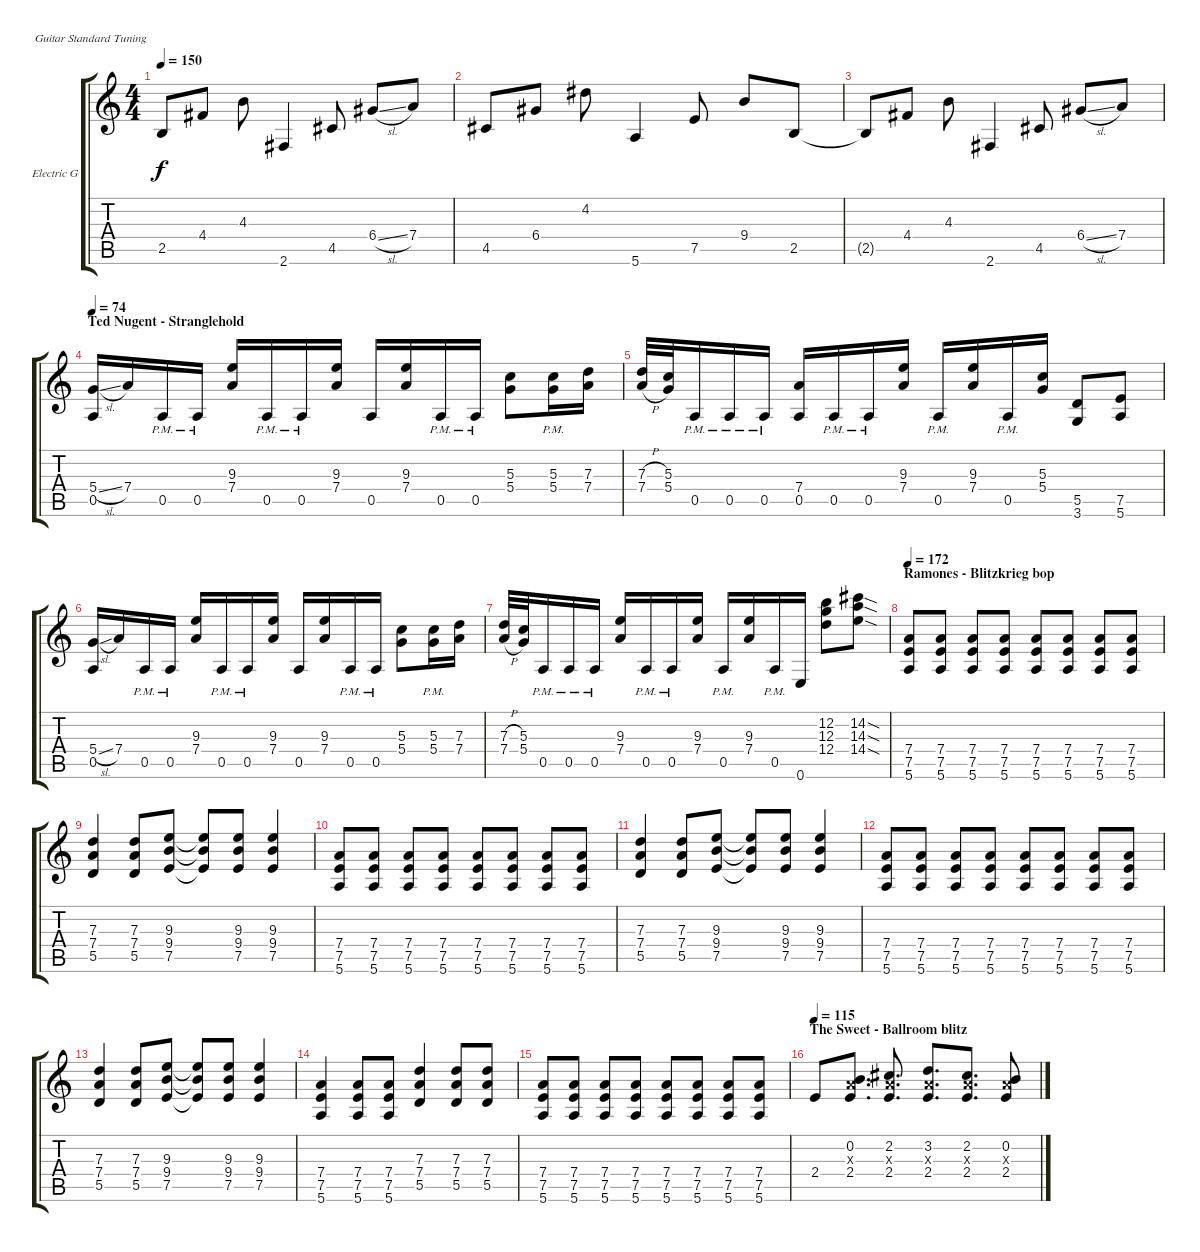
\defaultSystemsLayout 4
\bracketExtendMode groupsimilarinstruments
\firstSystemTrackNameOrientation horizontal
\otherSystemsTrackNameOrientation horizontal
\track ("Electric Guitar" "Electric G") {instrument electricguitarclean}
\staff {score tabs}
\tuning (E4 B3 G3 D3 A2 E2)
\ts (4 4)
\tempo 150
\clef g2
\ks c
2.5{t}.8{dy f} 4.4.8 4.3.8 2.6.4 4.5.8 6.4{sl}.8 7.4.8 |
4.5.8 6.4.8 4.2.8 5.6.4 7.5.8 9.4.8 2.5.8 |
2.5{t}.8 4.4.8 4.3.8 2.6.4 4.5.8 6.4{sl}.8 7.4.8 |
\section ("" "Ted Nugent - Stranglehold")
\tempo 74
(5.4{sl} 0.5).16 7.4.16 0.5{pm}.16 0.5{pm}.16 (9.3 7.4).16 0.5{pm}.16 0.5{pm}.16 (9.3 7.4).16 0.5.16 (9.3 7.4).16 0.5{pm}.16 0.5{pm}.16 (5.3 5.4).8 (5.3{pm} 5.4{pm}).16 (7.3 7.4).16 |
(7.3{h} 7.4{h}).32 (5.3 5.4).32 0.5{pm}.16 0.5{pm}.16 0.5{pm}.16 (7.4 0.5).16 0.5{pm}.16 0.5{pm}.16 (9.3 7.4).16 0.5{pm}.16 (9.3 7.4).16 0.5{pm}.16 (5.4 5.3).16 (5.5 3.6).8 (7.5 5.6).8 |
(5.4{sl} 0.5).16 7.4.16 0.5{pm}.16 0.5{pm}.16 (9.3 7.4).16 0.5{pm}.16 0.5{pm}.16 (9.3 7.4).16 0.5.16 (9.3 7.4).16 0.5{pm}.16 0.5{pm}.16 (5.3 5.4).8 (5.3{pm} 5.4{pm}).16 (7.3 7.4).16 |
(7.3{h} 7.4{h}).32 (5.3 5.4).32 0.5{pm}.16 0.5{pm}.16 0.5{pm}.16 (9.3 7.4).16 0.5{pm}.16 0.5{pm}.16 (9.3 7.4).16 0.5{pm}.16 (9.3 7.4).16 0.5{pm}.16 0.6.16 (12.2 12.3 12.4).8 (14.2{sod} 14.3{sod} 14.4{sod}).8 |
\section ("" "Ramones - Blitzkrieg bop")
\tempo 172
(7.4 7.5 5.6).8 (7.4 7.5 5.6).8 (7.4 7.5 5.6).8 (7.4 7.5 5.6).8 (7.4 7.5 5.6).8 (7.4 7.5 5.6).8 (7.4 7.5 5.6).8 (7.4 7.5 5.6).8 |
(7.3 7.4 5.5).4 (7.3 7.4 5.5).8 (9.3 9.4 7.5).8 (9.3{t} 9.4{t} 7.5{t}).8 (9.3 9.4 7.5).8 (9.3 9.4 7.5).4 |
(7.4 7.5 5.6).8 (7.4 7.5 5.6).8 (7.4 7.5 5.6).8 (7.4 7.5 5.6).8 (7.4 7.5 5.6).8 (7.4 7.5 5.6).8 (7.4 7.5 5.6).8 (7.4 7.5 5.6).8 |
(7.3 7.4 5.5).4 (7.3 7.4 5.5).8 (9.3 9.4 7.5).8 (9.3{t} 9.4{t} 7.5{t}).8 (9.3 9.4 7.5).8 (9.3 9.4 7.5).4 |
(7.4 7.5 5.6).8 (7.4 7.5 5.6).8 (7.4 7.5 5.6).8 (7.4 7.5 5.6).8 (7.4 7.5 5.6).8 (7.4 7.5 5.6).8 (7.4 7.5 5.6).8 (7.4 7.5 5.6).8 |
(7.3 7.4 5.5).4 (7.3 7.4 5.5).8 (9.3 9.4 7.5).8 (9.3{t} 9.4{t} 7.5{t}).8 (9.3 9.4 7.5).8 (9.3 9.4 7.5).4 |
(7.4 7.5 5.6).4 (7.4 7.5 5.6).8 (7.4 7.5 5.6).8 (7.3 7.4 5.5).4 (7.3 7.4 5.5).8 (7.3 7.4 5.5).8 |
(7.4 7.5 5.6).8 (7.4 7.5 5.6).8 (7.4 7.5 5.6).8 (7.4 7.5 5.6).8 (7.4 7.5 5.6).8 (7.4 7.5 5.6).8 (7.4 7.5 5.6).8 (7.4 7.5 5.6).8 |
\section ("" "The Sweet - Ballroom blitz")
\tempo 115
2.4.8 (0.2 2.4 2.3{x}).8{d} (2.2 2.4 2.3{x}).8{d} (3.2 2.4 2.3{x}).8{d} (2.2 2.4 2.3{x}).8{d} (0.2 2.4 2.3{x}).8
